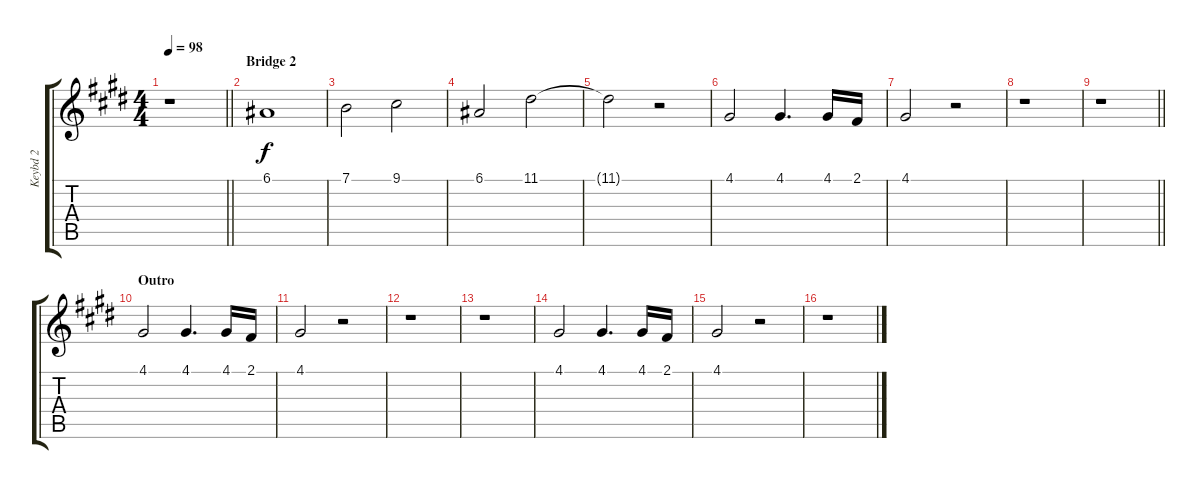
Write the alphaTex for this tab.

\track ("Keybd 2" "Keybd 2") {instrument trumpet}
\staff {score tabs}
\tuning (E4 B3 G3 D3 A2 E2) {hide}
\ts (4 4)
\tempo 98
\clef g2
\barLineRight lightlight
\ks c#minor
r.1{dy f} |
\section ("" "Bridge 2")
6.1.1 |
7.1.2 9.1.2 |
6.1.2 11.1.2 |
11.1{t}.2 r.2 |
4.1.2 4.1.4{d} 4.1.16 2.1.16 |
4.1.2 r.2 |
r.1 |
\barLineRight lightlight
r.1 |
\section ("" "Outro")
4.1.2 4.1.4{d} 4.1.16 2.1.16 |
4.1.2 r.2 |
r.1 |
r.1 |
4.1.2 4.1.4{d} 4.1.16 2.1.16 |
4.1.2 r.2 |
r.1
